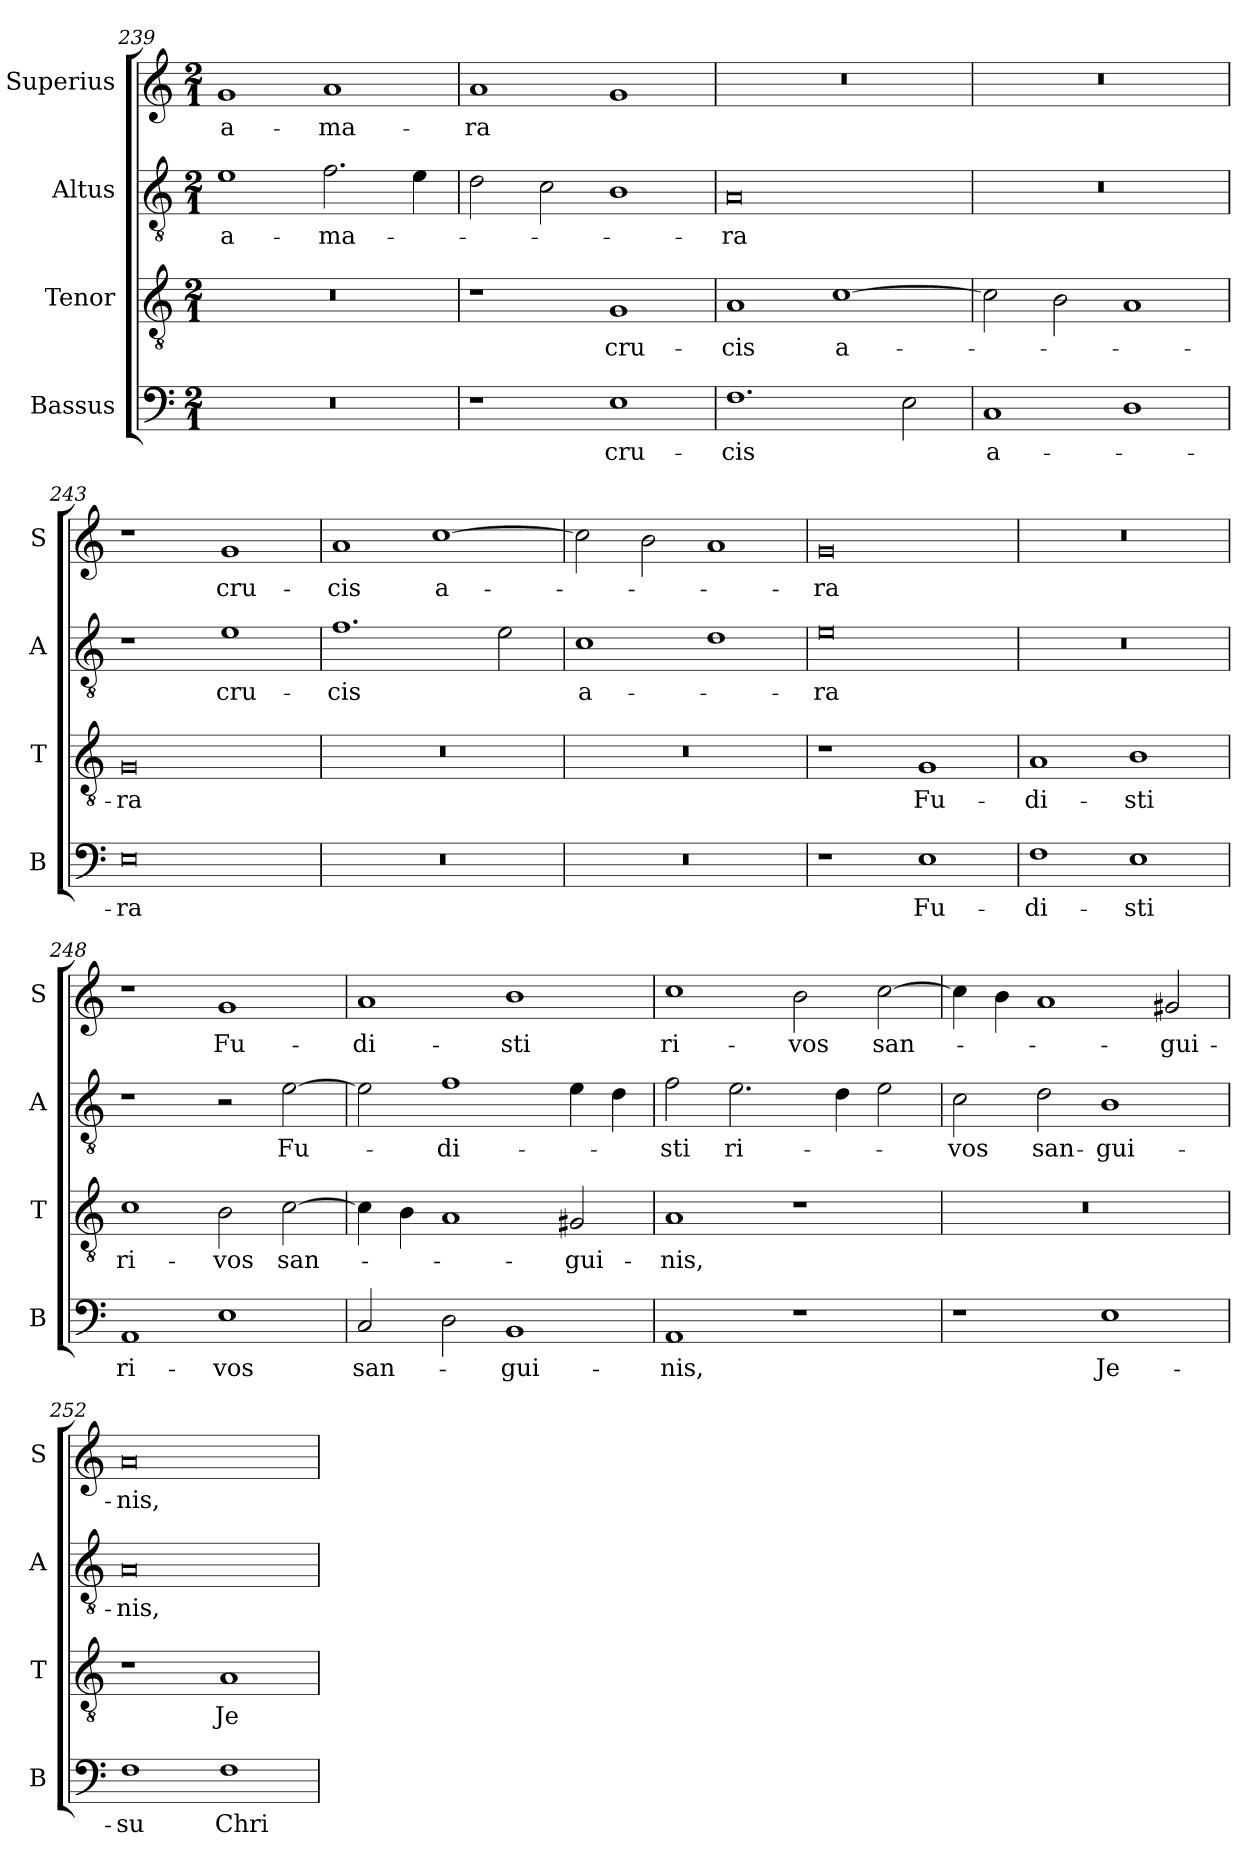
**kern	**text	**kern	**text	**kern	**text	**kern	**text
*part4	*part4	*part3	*part3	*part2	*part2	*part1	*part1
*staff4	*staff4	*staff3	*staff3	*staff2	*staff2	*staff1	*staff1
*I"Bassus	*	*I"Tenor	*	*I"Altus	*	*I"Superius	*
*I'B	*	*I'T	*	*I'A	*	*I'S	*
*clefF4	*	*clefGv2	*	*clefGv2	*	*clefG2	*
*k[]	*	*k[]	*	*k[]	*	*k[]	*
*M2/1	*	*M2/1	*	*M2/1	*	*M2/1	*
=239	=239	=239	=239	=239	=239	=239	=239
0r	.	0r	.	1e	a-	1g	a-
.	.	.	.	2.f\	-ma-	1a	-ma-
.	.	.	.	4e\	.	.	.
=240	=240	=240	=240	=240	=240	=240	=240
1r	.	1r	.	2d\	.	1a	-ra
.	.	.	.	2c\	.	.	.
1E	cru-	1G	cru-	1B	.	1g	.
=241	=241	=241	=241	=241	=241	=241	=241
1.F	-cis	1A	-cis	0A	-ra	0r	.
.	.	[1c	a-	.	.	.	.
2E\	.	.	.	.	.	.	.
=242	=242	=242	=242	=242	=242	=242	=242
1C	a-	2c\]	.	0r	.	0r	.
.	.	2B\	.	.	.	.	.
1D	.	1A	.	.	.	.	.
=243	=243	=243	=243	=243	=243	=243	=243
0E	-ra	0G	-ra	1r	.	1r	.
.	.	.	.	1e	cru-	1g	cru-
=244	=244	=244	=244	=244	=244	=244	=244
0r	.	0r	.	1.f	-cis	1a	-cis
.	.	.	.	.	.	[1cc	a-
.	.	.	.	2e\	.	.	.
=245	=245	=245	=245	=245	=245	=245	=245
0r	.	0r	.	1c	a-	2cc\]	.
.	.	.	.	.	.	2b\	.
.	.	.	.	1d	.	1a	.
=246	=246	=246	=246	=246	=246	=246	=246
1r	.	1r	.	0e	-ra	0g	-ra
1E	Fu-	1G	Fu-	.	.	.	.
=247	=247	=247	=247	=247	=247	=247	=247
1F	-di-	1A	-di-	0r	.	0r	.
1E	-sti	1B	-sti	.	.	.	.
=248	=248	=248	=248	=248	=248	=248	=248
1AA	ri-	1c	ri-	1r	.	1r	.
1E	-vos	2B\	-vos	2r	.	1g	Fu-
.	.	[2c\	san-	[2e\	Fu-	.	.
=249	=249	=249	=249	=249	=249	=249	=249
2C/	san-	4c\]	.	2e\]	.	1a	-di-
.	.	4B\	.	.	.	.	.
2D\	.	1A	.	1f	-di-	.	.
1BB	-gui-	.	.	.	.	1b	-sti
.	.	2G#X/	-gui-	4e\	.	.	.
.	.	.	.	4d\	.	.	.
=250	=250	=250	=250	=250	=250	=250	=250
1AA	-nis,	1A	-nis,	2f\	-sti	1cc	ri-
.	.	.	.	2.e\	ri-	.	.
1r	.	1r	.	.	.	2b\	-vos
.	.	.	.	4d\	.	.	.
.	.	.	.	2e\	.	[2cc\	san-
=251	=251	=251	=251	=251	=251	=251	=251
1r	.	0r	.	2c\	-vos	4cc\]	.
.	.	.	.	.	.	4b\	.
.	.	.	.	2d\	san-	1a	.
1E	Je-	.	.	1B	-gui-	.	.
.	.	.	.	.	.	2g#X/	-gui-
=252	=252	=252	=252	=252	=252	=252	=252
1F	-su	1r	.	0A	-nis,	0a	-nis,
1F	Chri-	1A	Je-	.	.	.	.
=	=	=	=	=	=	=	=
*-	*-	*-	*-	*-	*-	*-	*-
